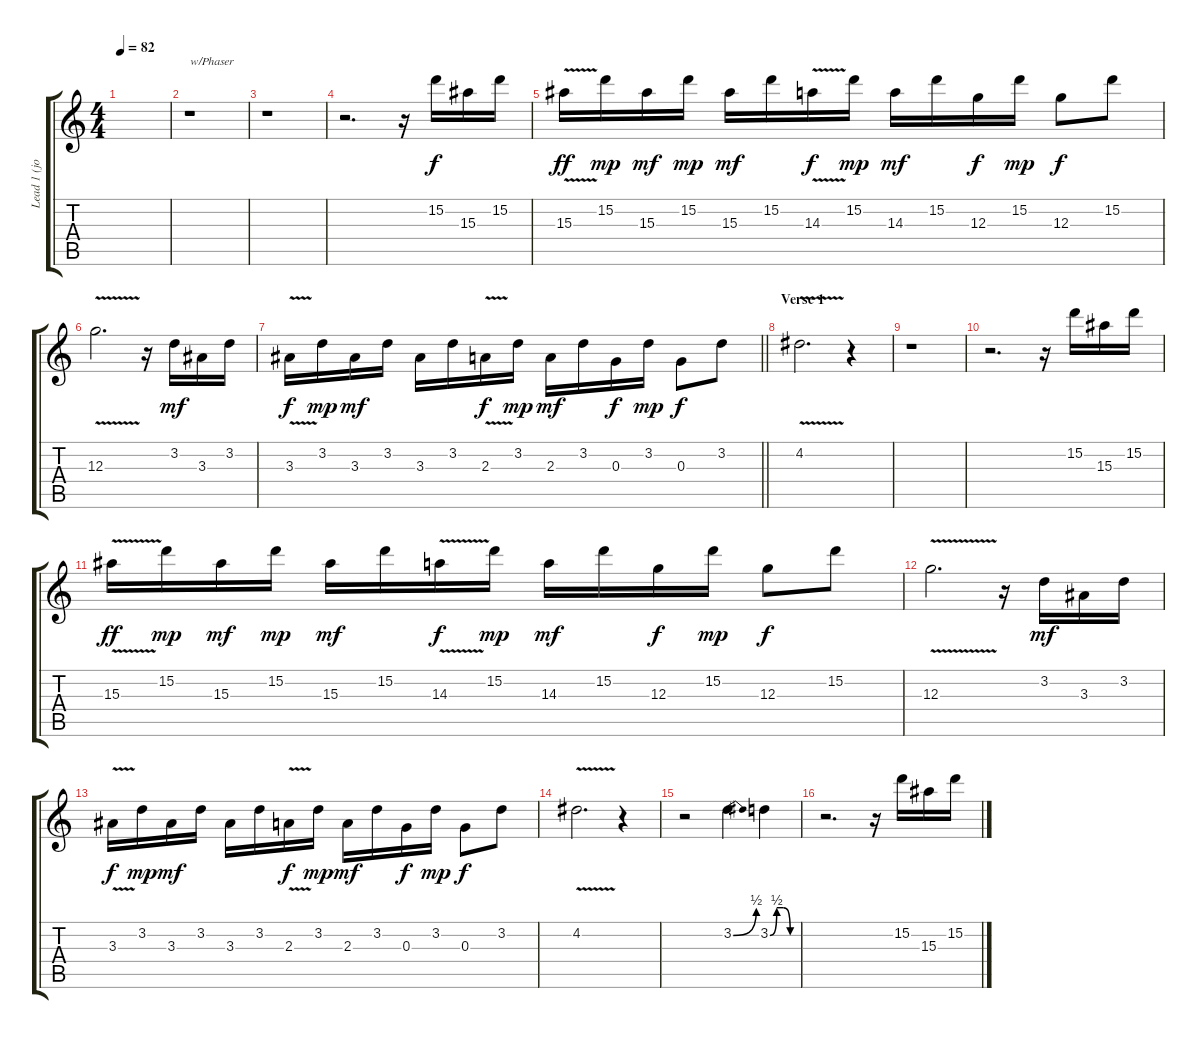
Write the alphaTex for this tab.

\track ("Lead 1 (jonny)" "Lead 1 (jo") {instrument electricguitarjazz}
\staff {score tabs}
\tuning (E4 B3 G3 D3 A2 E2) {hide}
\ts (4 4)
\tempo 82
\clef g2
\ks c
|
r.1{txt "w/Phaser"} |
r.1 |
r.2{d} r.16 15.2.16 15.3.16 15.2.16 |
15.3{v}.16{dy ff} 15.2.16{dy mp} 15.3.16{dy mf} 15.2.16{dy mp} 15.3.16{dy mf} 15.2.16 14.3{v}.16{dy f} 15.2.16{dy mp} 14.3.16{dy mf} 15.2.16 12.3.16{dy f} 15.2.16{dy mp} 12.3.8{dy f} 15.2.8 |
12.3{v}.2{d} r.16 3.2.16{dy mf} 3.3.16 3.2.16 |
\barLineRight lightlight
3.3{v}.16{dy f} 3.2.16{dy mp} 3.3.16{dy mf} 3.2.16 3.3.16 3.2.16 2.3{v}.16{dy f} 3.2.16{dy mp} 2.3.16{dy mf} 3.2.16 0.3.16{dy f} 3.2.16{dy mp} 0.3.8{dy f} 3.2.8 |
\section ("" "Verse 1")
4.2{v}.2{d} r.4 |
r.1 |
r.2{d} r.16 15.2.16 15.3.16 15.2.16 |
15.3{v}.16{dy ff} 15.2.16{dy mp} 15.3.16{dy mf} 15.2.16{dy mp} 15.3.16{dy mf} 15.2.16 14.3{v}.16{dy f} 15.2.16{dy mp} 14.3.16{dy mf} 15.2.16 12.3.16{dy f} 15.2.16{dy mp} 12.3.8{dy f} 15.2.8 |
12.3{v}.2{d} r.16 3.2.16{dy mf} 3.3.16 3.2.16 |
3.3{v}.16{dy f} 3.2.16{dy mp} 3.3.16{dy mf} 3.2.16 3.3.16 3.2.16 2.3{v}.16{dy f} 3.2.16{dy mp} 2.3.16{dy mf} 3.2.16 0.3.16{dy f} 3.2.16{dy mp} 0.3.8{dy f} 3.2.8 |
4.2{v}.2{d} r.4 |
r.2 3.2{be (bend 0 0 60 2)}.4 3.2{be (custom 0 0 15 2 30 2 45 0 60 0)}.4 |
r.2{d} r.16 15.2.16 15.3.16 15.2.16
